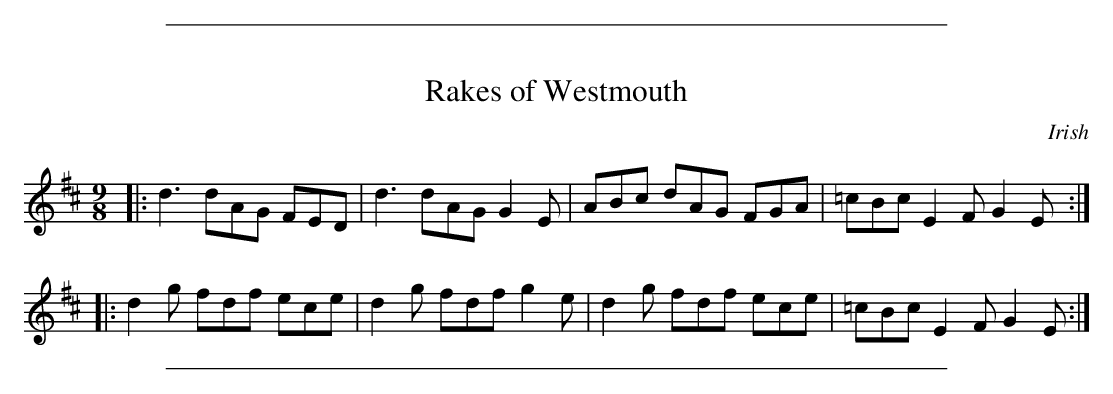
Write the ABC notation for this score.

X:1
T: Rakes of Westmouth
O: Irish
M: 9/8
L: 1/8
K: D
|:\
d3  dAG FED | d3  dAG G2E | ABc dAG FGA | =cBc E2F G2E ::
d2g fdf ece | d2g fdf g2e | d2g fdf ece | =cBc E2F G2E :|
